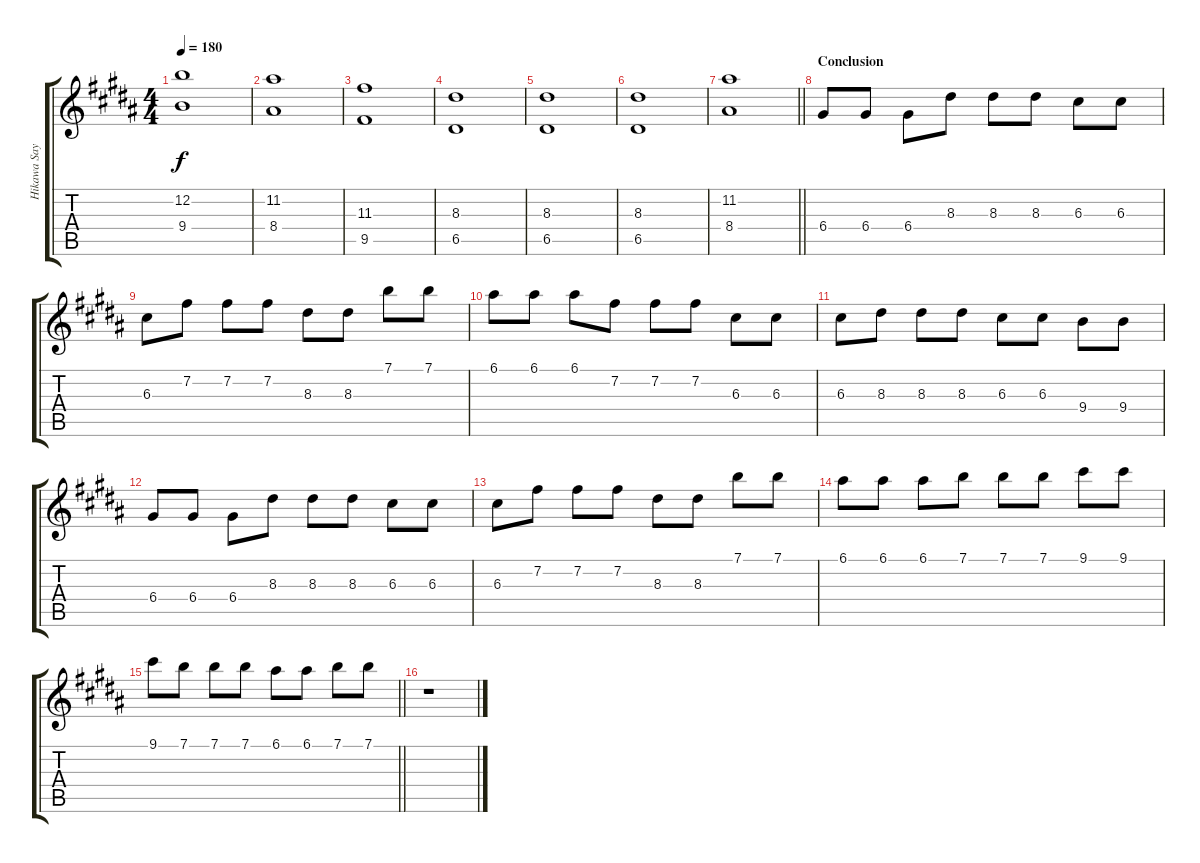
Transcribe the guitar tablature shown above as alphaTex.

\track ("Hikawa Sayo" "Hikawa Say") {instrument distortionguitar}
\staff {score tabs}
\tuning (E4 B3 G3 D3 A2 D2) {hide}
\ts (4 4)
\tempo 180
\clef g2
\ks b
(12.2 9.4).1{dy f} |
(11.2 8.4).1 |
(11.3 9.5).1 |
(8.3 6.5).1 |
(8.3 6.5).1 |
(8.3 6.5).1 |
\barLineRight lightlight
(11.2 8.4).1 |
\section ("" "Conclusion")
6.4.8 6.4.8 6.4.8 8.3.8 8.3.8 8.3.8 6.3.8 6.3.8 |
6.3.8 7.2.8 7.2.8 7.2.8 8.3.8 8.3.8 7.1.8 7.1.8 |
6.1.8 6.1.8 6.1.8 7.2.8 7.2.8 7.2.8 6.3.8 6.3.8 |
6.3.8 8.3.8 8.3.8 8.3.8 6.3.8 6.3.8 9.4.8 9.4.8 |
6.4.8 6.4.8 6.4.8 8.3.8 8.3.8 8.3.8 6.3.8 6.3.8 |
6.3.8 7.2.8 7.2.8 7.2.8 8.3.8 8.3.8 7.1.8 7.1.8 |
6.1.8 6.1.8 6.1.8 7.1.8 7.1.8 7.1.8 9.1.8 9.1.8 |
\barLineRight lightlight
9.1.8 7.1.8 7.1.8 7.1.8 6.1.8 6.1.8 7.1.8 7.1.8 |
r.1
